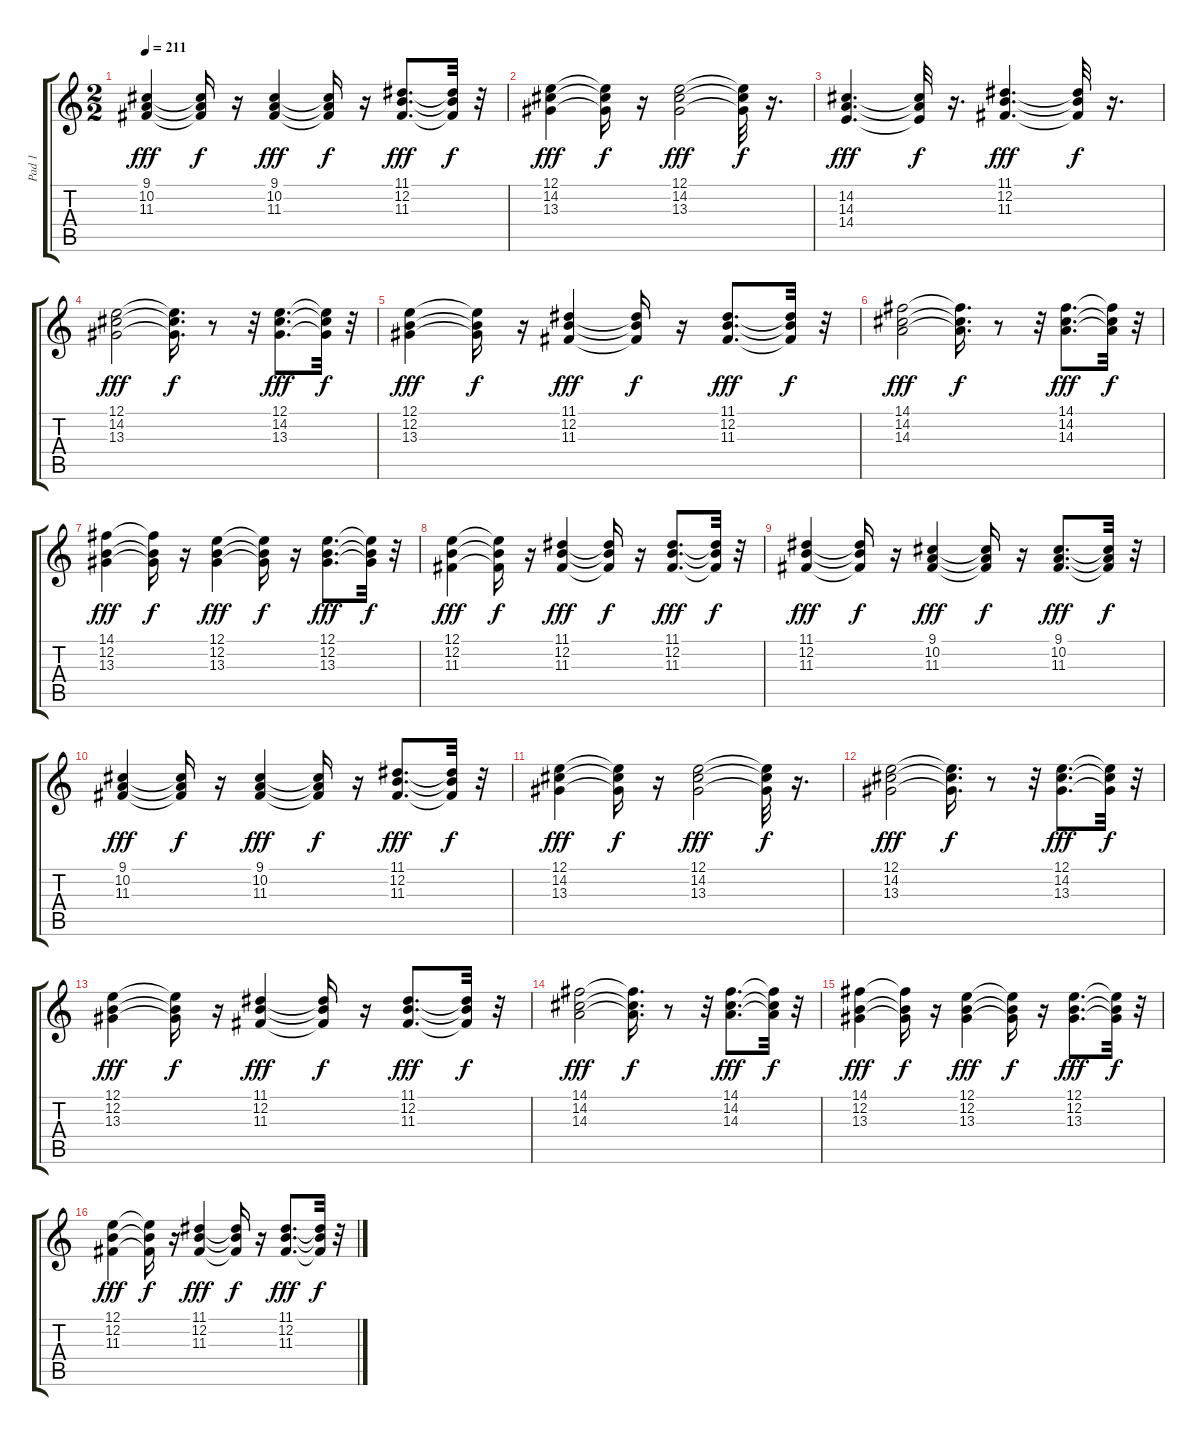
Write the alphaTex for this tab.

\track ("Pad 1" "Pad 1") {instrument pad1newage}
\staff {score tabs}
\tuning (E4 B3 G3 D3 A2 E2) {hide}
\ts (2 2)
\tempo 211
\clef g2
\ks c
(9.1 10.2 11.3).4{dy fff} (9.1{t} 10.2{t} 11.3{t}).16{dy f} r.16 (9.1 10.2 11.3).4{dy fff} (9.1{t} 10.2{t} 11.3{t}).16{dy f} r.16 (11.1 12.2 11.3).8{d dy fff} (11.1{t} 12.2{t} 11.3{t}).32{dy f} r.32 |
(12.1 14.2 13.3).4{dy fff} (12.1{t} 14.2{t} 13.3{t}).16{dy f} r.16 (12.1 14.2 13.3).2{dy fff} (12.1{t} 14.2{t} 13.3{t}).32{dy f} r.16{d} |
(14.2 14.3 14.4).4{d dy fff} (14.2{t} 14.3{t} 14.4{t}).32{dy f} r.16{d} (11.1 12.2 11.3).4{d dy fff} (11.1{t} 12.2{t} 11.3{t}).32{dy f} r.16{d} |
(12.1 14.2 13.3).2{dy fff} (12.1{t} 14.2{t} 13.3{t}).16{d dy f} r.8 r.32 (12.1 14.2 13.3).8{d dy fff} (12.1{t} 14.2{t} 13.3{t}).32{dy f} r.32 |
(12.1 12.2 13.3).4{dy fff} (12.1{t} 12.2{t} 13.3{t}).16{dy f} r.16 (11.1 12.2 11.3).4{dy fff} (11.1{t} 12.2{t} 11.3{t}).16{dy f} r.16 (11.1 12.2 11.3).8{d dy fff} (11.1{t} 12.2{t} 11.3{t}).32{dy f} r.32 |
(14.1 14.2 14.3).2{dy fff} (14.1{t} 14.2{t} 14.3{t}).16{d dy f} r.8 r.32 (14.1 14.2 14.3).8{d dy fff} (14.1{t} 14.2{t} 14.3{t}).32{dy f} r.32 |
(14.1 12.2 13.3).4{dy fff} (14.1{t} 12.2{t} 13.3{t}).16{dy f} r.16 (12.1 12.2 13.3).4{dy fff} (12.1{t} 12.2{t} 13.3{t}).16{dy f} r.16 (12.1 12.2 13.3).8{d dy fff} (12.1{t} 12.2{t} 13.3{t}).32{dy f} r.32 |
(12.1 12.2 11.3).4{dy fff} (12.1{t} 12.2{t} 11.3{t}).16{dy f} r.16 (11.1 12.2 11.3).4{dy fff} (11.1{t} 12.2{t} 11.3{t}).16{dy f} r.16 (11.1 12.2 11.3).8{d dy fff} (11.1{t} 12.2{t} 11.3{t}).32{dy f} r.32 |
(11.1 12.2 11.3).4{dy fff} (11.1{t} 12.2{t} 11.3{t}).16{dy f} r.16 (9.1 10.2 11.3).4{dy fff} (9.1{t} 10.2{t} 11.3{t}).16{dy f} r.16 (9.1 10.2 11.3).8{d dy fff} (9.1{t} 10.2{t} 11.3{t}).32{dy f} r.32 |
(9.1 10.2 11.3).4{dy fff} (9.1{t} 10.2{t} 11.3{t}).16{dy f} r.16 (9.1 10.2 11.3).4{dy fff} (9.1{t} 10.2{t} 11.3{t}).16{dy f} r.16 (11.1 12.2 11.3).8{d dy fff} (11.1{t} 12.2{t} 11.3{t}).32{dy f} r.32 |
(12.1 14.2 13.3).4{dy fff} (12.1{t} 14.2{t} 13.3{t}).16{dy f} r.16 (12.1 14.2 13.3).2{dy fff} (12.1{t} 14.2{t} 13.3{t}).32{dy f} r.16{d} |
(12.1 14.2 13.3).2{dy fff} (12.1{t} 14.2{t} 13.3{t}).16{d dy f} r.8 r.32 (12.1 14.2 13.3).8{d dy fff} (12.1{t} 14.2{t} 13.3{t}).32{dy f} r.32 |
(12.1 12.2 13.3).4{dy fff} (12.1{t} 12.2{t} 13.3{t}).16{dy f} r.16 (11.1 12.2 11.3).4{dy fff} (11.1{t} 12.2{t} 11.3{t}).16{dy f} r.16 (11.1 12.2 11.3).8{d dy fff} (11.1{t} 12.2{t} 11.3{t}).32{dy f} r.32 |
(14.1 14.2 14.3).2{dy fff} (14.1{t} 14.2{t} 14.3{t}).16{d dy f} r.8 r.32 (14.1 14.2 14.3).8{d dy fff} (14.1{t} 14.2{t} 14.3{t}).32{dy f} r.32 |
(14.1 12.2 13.3).4{dy fff} (14.1{t} 12.2{t} 13.3{t}).16{dy f} r.16 (12.1 12.2 13.3).4{dy fff} (12.1{t} 12.2{t} 13.3{t}).16{dy f} r.16 (12.1 12.2 13.3).8{d dy fff} (12.1{t} 12.2{t} 13.3{t}).32{dy f} r.32 |
(12.1 12.2 11.3).4{dy fff} (12.1{t} 12.2{t} 11.3{t}).16{dy f} r.16 (11.1 12.2 11.3).4{dy fff} (11.1{t} 12.2{t} 11.3{t}).16{dy f} r.16 (11.1 12.2 11.3).8{d dy fff} (11.1{t} 12.2{t} 11.3{t}).32{dy f} r.32
